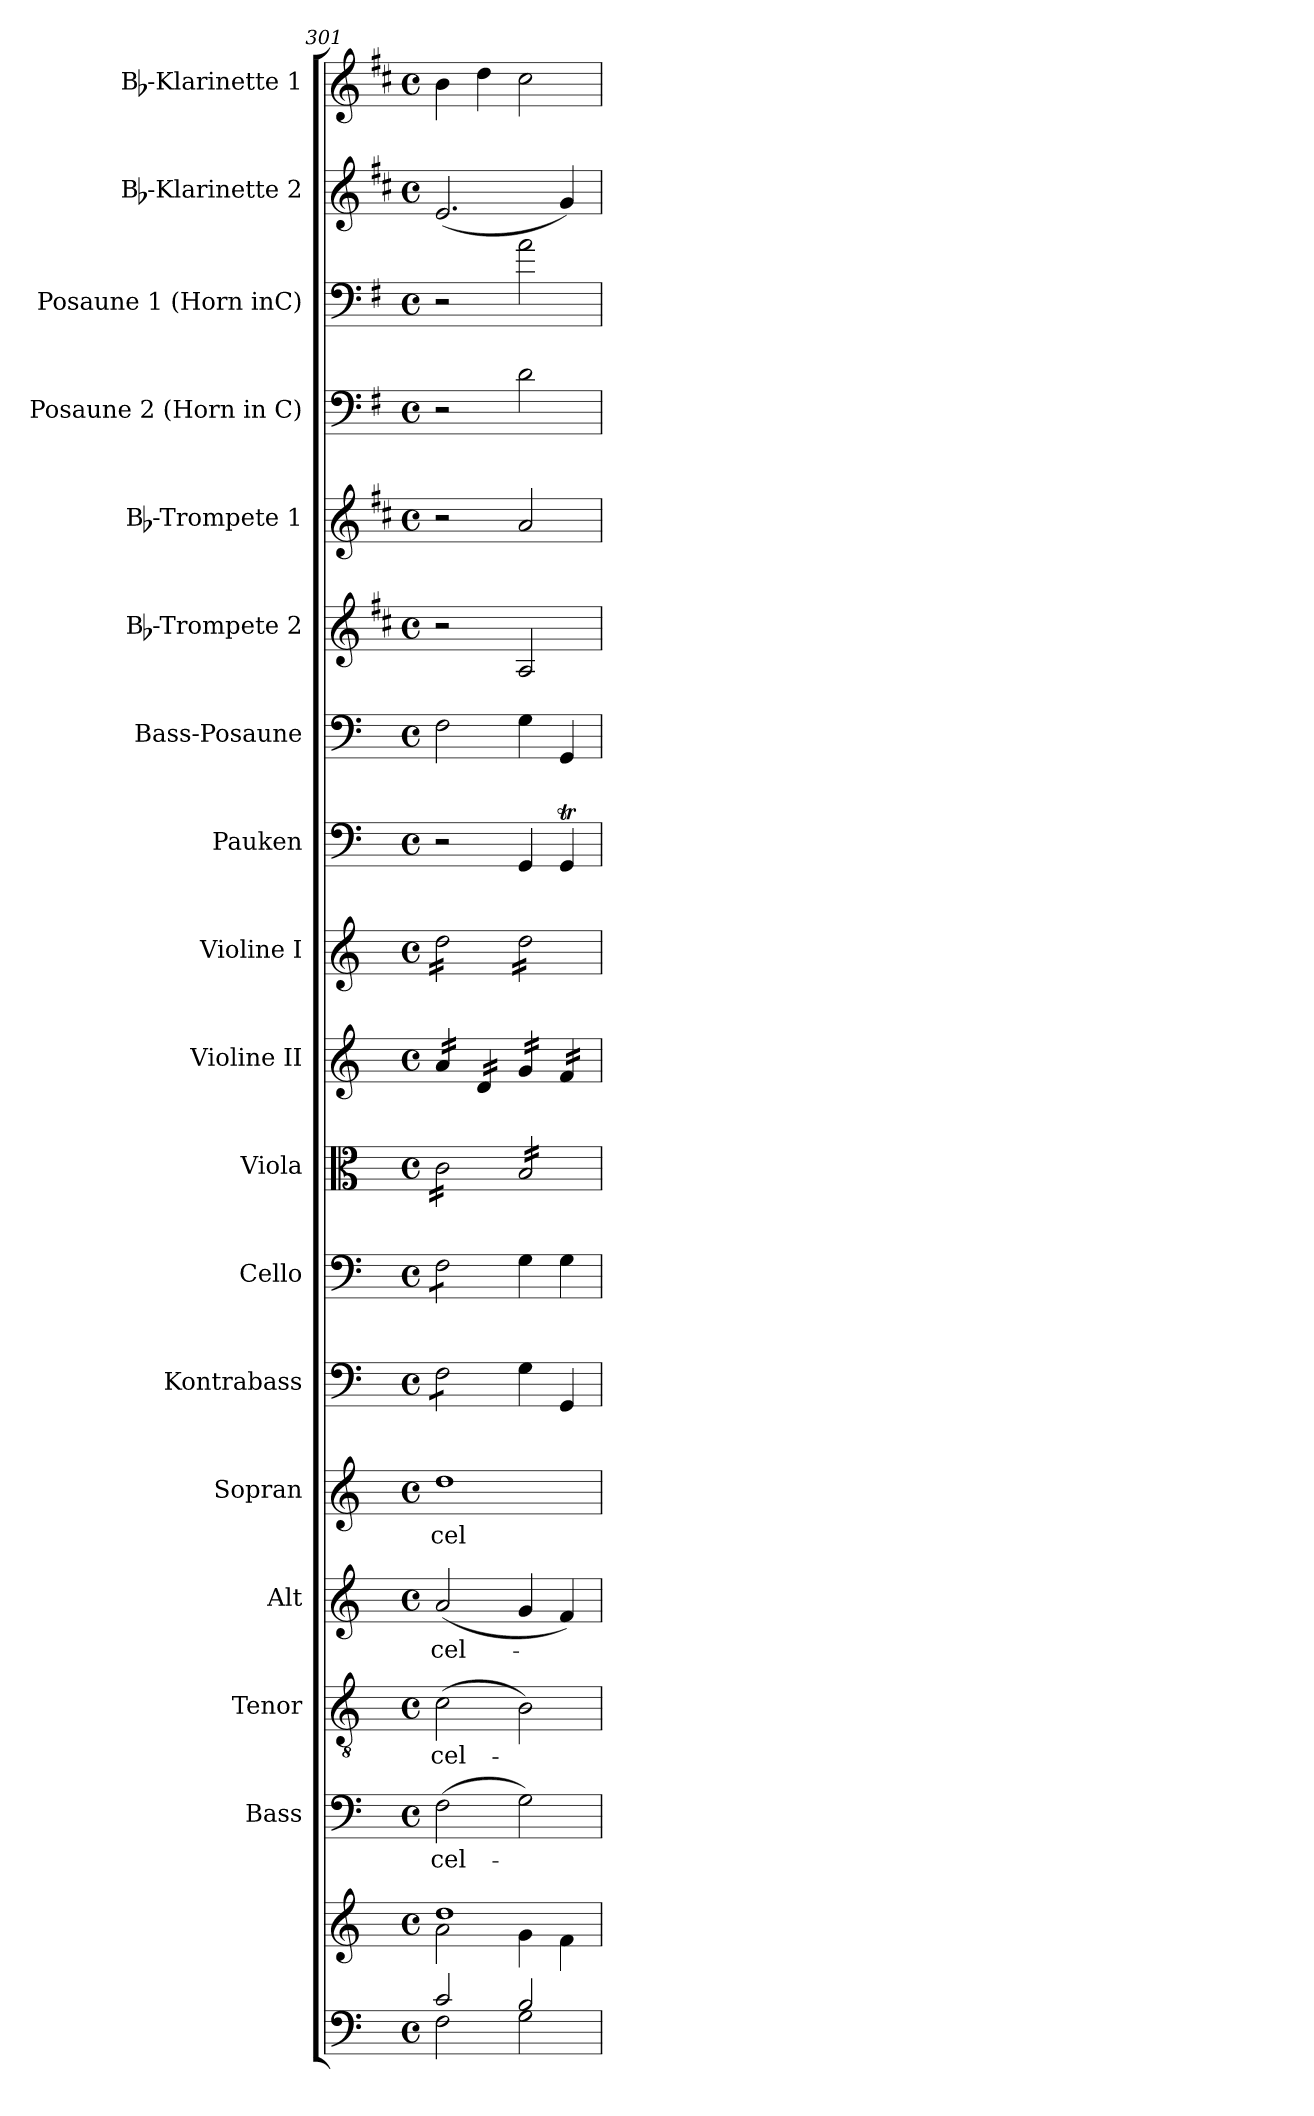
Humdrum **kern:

**kern	**kern	**kern	**text	**kern	**text	**kern	**text	**kern	**text	**kern	**kern	**kern	**kern	**kern	**kern	**kern	**kern	**kern	**kern	**kern	**kern	**kern
*part18	*part18	*part17	*part17	*part16	*part16	*part15	*part15	*part14	*part14	*part13	*part12	*part11	*part10	*part9	*part8	*part7	*part6	*part5	*part4	*part3	*part2	*part1
*staff19	*staff18	*staff17	*staff17	*staff16	*staff16	*staff15	*staff15	*staff14	*staff14	*staff13	*staff12	*staff11	*staff10	*staff9	*staff8	*staff7	*staff6	*staff5	*staff4	*staff3	*staff2	*staff1
*	*	*I"Bass	*	*I"Tenor	*	*I"Alt	*	*I"Sopran	*	*I"Kontrabass	*I"Cello	*I"Viola	*I"Violine II	*I"Violine I	*I"Pauken	*I"Bass-Posaune	*I"Bb-Trompete 2	*I"Bb-Trompete 1	*I"Posaune 2 (Horn in C)	*I"Posaune 1 (Horn inC)	*I"Bb-Klarinette 2	*I"Bb-Klarinette 1
*	*	*I'B.	*	*I'T.	*	*I'A.	*	*I'S.	*	*I'Kb.	*	*I'Vla.	*I'Vl. II	*I'Vl. I	*I'Pk.	*I'B-Pos.	*I'Bb Trp. 2	*I'Bb Trp. 1	*I'Pos. 2	*I'Pos. 1	*I'Bb Kl. 2	*I'Bb Kl. 1
*clefF4	*clefG2	*clefF4	*	*clefGv2	*	*clefG2	*	*clefG2	*	*clefF4	*clefF4	*clefC3	*clefG2	*clefG2	*clefF4	*clefF4	*clefG2	*clefG2	*clefF4	*clefF4	*clefG2	*clefG2
*	*	*	*	*	*	*	*	*	*	*ITrd7c12	*	*	*	*	*	*	*ITrd1c2	*ITrd1c2	*ITrd4c7	*ITrd4c7	*ITrd1c2	*ITrd1c2
*k[]	*k[]	*k[]	*	*k[]	*	*k[]	*	*k[]	*	*k[]	*k[]	*k[]	*k[]	*k[]	*k[]	*k[]	*k[]	*k[]	*k[]	*k[]	*k[]	*k[]
*C:	*C:	*C:	*	*C:	*	*C:	*	*C:	*	*C:	*C:	*C:	*C:	*C:	*C:	*C:	*C:	*C:	*C:	*C:	*C:	*C:
*M4/4	*M4/4	*M4/4	*	*M4/4	*	*M4/4	*	*M4/4	*	*M4/4	*M4/4	*M4/4	*M4/4	*M4/4	*M4/4	*M4/4	*M4/4	*M4/4	*M4/4	*M4/4	*M4/4	*M4/4
*met(c)	*met(c)	*met(c)	*	*met(c)	*	*met(c)	*	*met(c)	*	*met(c)	*met(c)	*met(c)	*met(c)	*met(c)	*met(c)	*met(c)	*met(c)	*met(c)	*met(c)	*met(c)	*met(c)	*met(c)
=301	=301	=301	=301	=301	=301	=301	=301	=301	=301	=301	=301	=301	=301	=301	=301	=301	=301	=301	=301	=301	=301	=301
*^	*^	*	*	*	*	*	*	*	*	*	*	*	*	*	*	*	*	*	*	*	*	*
!	!	!	!	!	!LO:LY:b	!	!LO:LY:b	!	!LO:LY:b	!	!LO:LY:b	!	!	!	!	!	!	!	!	!	!	!	!	!
*	*	*	*	*	*	*	*	*	*	*	*	*tremolo	*	*	*	*	*	*	*	*	*	*	*	*
*	*	*	*	*	*	*	*	*	*	*	*	*	*tremolo	*	*	*	*	*	*	*	*	*	*	*
*	*	*	*	*	*	*	*	*	*	*	*	*	*	*tremolo	*	*	*	*	*	*	*	*	*	*
*	*	*	*	*	*	*	*	*	*	*	*	*	*	*	*tremolo	*	*	*	*	*	*	*	*	*
*	*	*	*	*	*	*	*	*	*	*	*	*	*	*	*	*tremolo	*	*	*	*	*	*	*	*
2c/	2F\	1dd	2a\	(>2F\	-cel-	(>2c\	-cel-	(<2a/	-cel-	1dd	-cel-	8FF\L	8F\L	16c\LL	16a/LL	16dd\LL	2r	2F\	2r	2r	2r	2r	(<2.d/	4a\
.	.	.	.	.	.	.	.	.	.	.	.	.	.	16c\	16a/	16dd\	.	.	.	.	.	.	.	.
.	.	.	.	.	.	.	.	.	.	.	.	8FF\	8F\	16c\	16a/	16dd\	.	.	.	.	.	.	.	.
.	.	.	.	.	.	.	.	.	.	.	.	.	.	16c\	16a/JJ	16dd\	.	.	.	.	.	.	.	.
.	.	.	.	.	.	.	.	.	.	.	.	8FF\	8F\	16c\	16d/LL	16dd\	.	.	.	.	.	.	.	4cc\
.	.	.	.	.	.	.	.	.	.	.	.	.	.	16c\	16d/	16dd\	.	.	.	.	.	.	.	.
.	.	.	.	.	.	.	.	.	.	.	.	8FF\J	8F\J	16c\	16d/	16dd\	.	.	.	.	.	.	.	.
*	*	*	*	*	*	*	*	*	*	*	*	*	*Xtremolo	*	*	*	*	*	*	*	*	*	*	*
*	*	*	*	*	*	*	*	*	*	*	*	*Xtremolo	*	*	*	*	*	*	*	*	*	*	*	*
.	.	.	.	.	.	.	.	.	.	.	.	.	.	16c\JJ	16d/JJ	16dd\JJ	.	.	.	.	.	.	.	.
2B/	2G\	.	4g\	2G\)	.	2B\)	.	4g/	.	.	.	4GG\	4G\	16B/LL	16g/LL	16dd\LL	4GG/	4G\	2G/	2g/	2G\	2d\	.	2b\
.	.	.	.	.	.	.	.	.	.	.	.	.	.	16B/	16g/	16dd\	.	.	.	.	.	.	.	.
.	.	.	.	.	.	.	.	.	.	.	.	.	.	16B/	16g/	16dd\	.	.	.	.	.	.	.	.
.	.	.	.	.	.	.	.	.	.	.	.	.	.	16B/	16g/JJ	16dd\	.	.	.	.	.	.	.	.
.	.	.	4f\	.	.	.	.	4f/)	.	.	.	4GGG/	4G\	16B/	16f/LL	16dd\	4GGT/	4GG/	.	.	.	.	4f/)	.
.	.	.	.	.	.	.	.	.	.	.	.	.	.	16B/	16f/	16dd\	.	.	.	.	.	.	.	.
.	.	.	.	.	.	.	.	.	.	.	.	.	.	16B/	16f/	16dd\	.	.	.	.	.	.	.	.
.	.	.	.	.	.	.	.	.	.	.	.	.	.	16B/JJ	16f/JJ	16dd\JJ	.	.	.	.	.	.	.	.
*	*	*	*	*	*	*	*	*	*	*	*	*	*	*	*	*Xtremolo	*	*	*	*	*	*	*	*
*	*	*	*	*	*	*	*	*	*	*	*	*	*	*	*Xtremolo	*	*	*	*	*	*	*	*	*
*	*	*	*	*	*	*	*	*	*	*	*	*	*	*Xtremolo	*	*	*	*	*	*	*	*	*	*
*v	*v	*	*	*	*	*	*	*	*	*	*	*	*	*	*	*	*	*	*	*	*	*	*	*
*	*v	*v	*	*	*	*	*	*	*	*	*	*	*	*	*	*	*	*	*	*	*	*	*
=	=	=	=	=	=	=	=	=	=	=	=	=	=	=	=	=	=	=	=	=	=	=
*-	*-	*-	*-	*-	*-	*-	*-	*-	*-	*-	*-	*-	*-	*-	*-	*-	*-	*-	*-	*-	*-	*-
